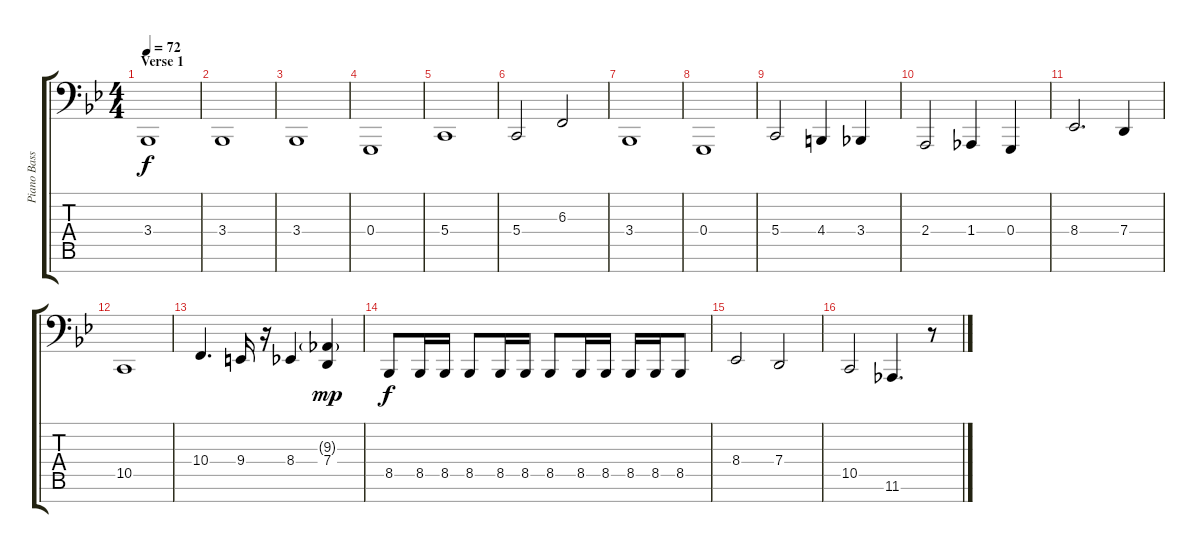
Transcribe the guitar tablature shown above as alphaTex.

\track ("Piano Bass notes" "Piano Bass") {instrument acousticgrandpiano}
\staff {score tabs}
\tuning (A2 E2 B1 G1 D1 A0 E0) {hide}
\ts (4 4)
\section ("" "Verse 1")
\tempo 72
\clef f4
\ks bb
3.4.1{dy f} |
3.4.1 |
3.4.1 |
0.4.1 |
5.4.1 |
5.4.2 6.3.2 |
3.4.1 |
0.4.1 |
5.4.2 4.4.4 3.4.4 |
2.4.2 1.4.4 0.4.4 |
8.4.2{d} 7.4.4 |
10.5.1 |
10.4.4{d} 9.4.16 r.16 8.4.4 (9.3{g} 7.4).4{dy mp} |
8.5.8{dy f} 8.5.16 8.5.16 8.5.8 8.5.16 8.5.16 8.5.8 8.5.16 8.5.16 8.5.16 8.5.16 8.5.8 |
8.4.2 7.4.2 |
10.5.2 11.6.4{d} r.8
